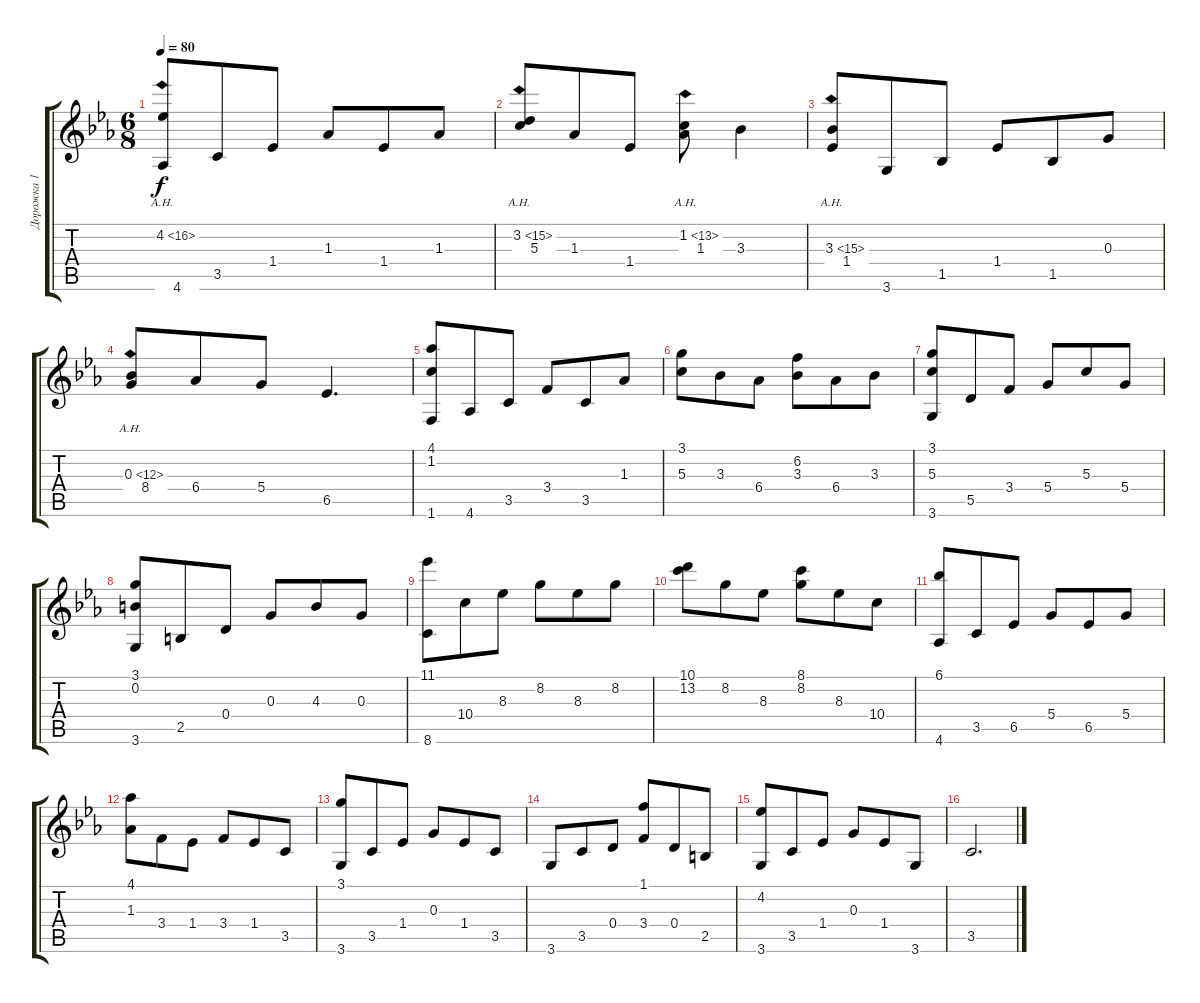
\track ("Дорожка 1" "Дорожка 1") {instrument acousticguitarnylon}
\staff {score tabs}
\tuning (E4 B3 G3 D3 A2 E2) {hide}
\ts (6 8)
\tempo 80
\clef g2
\ks eb
(4.2{ah 12} 4.6).8{dy f} 3.5.8 1.4.8 1.3.8 1.4.8 1.3.8 |
(3.2{ah 12} 5.3).8 1.3.8 1.4.8 (1.2{ah 12} 1.3).8 3.3.4 |
(3.3{ah 12} 1.4).8 3.6.8 1.5.8 1.4.8 1.5.8 0.3.8 |
(0.3{ah 12} 8.4).8 6.4.8 5.4.8 6.5.4{d} |
(4.1 1.2 1.6).8 4.6.8 3.5.8 3.4.8 3.5.8 1.3.8 |
(3.1 5.3).8 3.3.8 6.4.8 (6.2 3.3).8 6.4.8 3.3.8 |
(3.1 5.3 3.6).8 5.5.8 3.4.8 5.4.8 5.3.8 5.4.8 |
(3.1 0.2 3.6).8 2.5.8 0.4.8 0.3.8 4.3.8 0.3.8 |
(11.1 8.6).8 10.4.8 8.3.8 8.2.8 8.3.8 8.2.8 |
(10.1 13.2).8 8.2.8 8.3.8 (8.1 8.2).8 8.3.8 10.4.8 |
(6.1 4.6).8 3.5.8 6.5.8 5.4.8 6.5.8 5.4.8 |
(4.1 1.3).8 3.4.8 1.4.8 3.4.8 1.4.8 3.5.8 |
(3.1 3.6).8 3.5.8 1.4.8 0.3.8 1.4.8 3.5.8 |
3.6.8 3.5.8 0.4.8 (1.1 3.4).8 0.4.8 2.5.8 |
(4.2 3.6).8 3.5.8 1.4.8 0.3.8 1.4.8 3.6.8 |
3.5.2{d}
